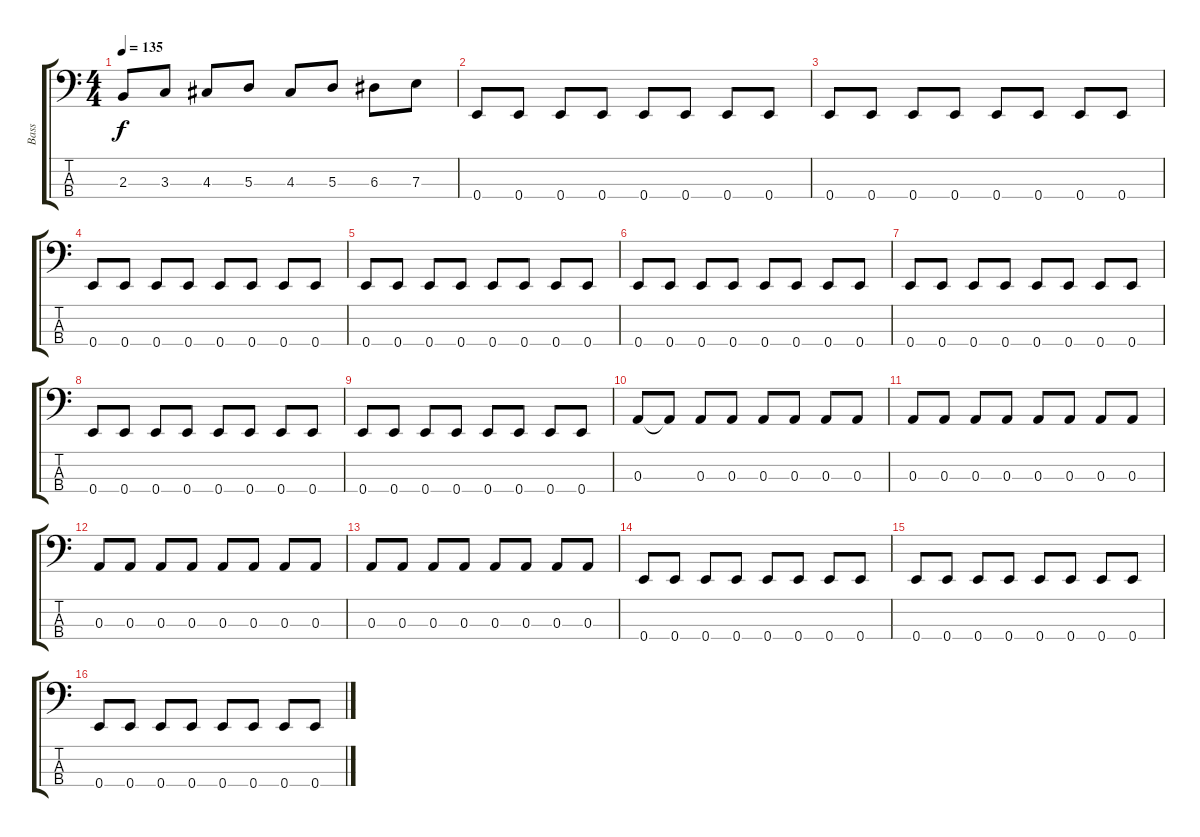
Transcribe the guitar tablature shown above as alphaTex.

\track ("Bass" "Bass") {instrument electricbassfinger}
\staff {score tabs}
\tuning (G2 D2 A1 E1) {hide}
\ts (4 4)
\tempo 135
\clef f4
\ks c
2.3{t}.8{dy f} 3.3.8 4.3.8 5.3.8 4.3.8 5.3.8 6.3.8 7.3.8 |
0.4.8 0.4.8 0.4.8 0.4.8 0.4.8 0.4.8 0.4.8 0.4.8 |
0.4.8 0.4.8 0.4.8 0.4.8 0.4.8 0.4.8 0.4.8 0.4.8 |
0.4.8 0.4.8 0.4.8 0.4.8 0.4.8 0.4.8 0.4.8 0.4.8 |
0.4.8 0.4.8 0.4.8 0.4.8 0.4.8 0.4.8 0.4.8 0.4.8 |
0.4.8 0.4.8 0.4.8 0.4.8 0.4.8 0.4.8 0.4.8 0.4.8 |
0.4.8 0.4.8 0.4.8 0.4.8 0.4.8 0.4.8 0.4.8 0.4.8 |
0.4.8 0.4.8 0.4.8 0.4.8 0.4.8 0.4.8 0.4.8 0.4.8 |
0.4.8 0.4.8 0.4.8 0.4.8 0.4.8 0.4.8 0.4.8 0.4.8 |
0.3.8 0.3{t}.8 0.3.8 0.3.8 0.3.8 0.3.8 0.3.8 0.3.8 |
0.3.8 0.3.8 0.3.8 0.3.8 0.3.8 0.3.8 0.3.8 0.3.8 |
0.3.8 0.3.8 0.3.8 0.3.8 0.3.8 0.3.8 0.3.8 0.3.8 |
0.3.8 0.3.8 0.3.8 0.3.8 0.3.8 0.3.8 0.3.8 0.3.8 |
0.4.8 0.4.8 0.4.8 0.4.8 0.4.8 0.4.8 0.4.8 0.4.8 |
0.4.8 0.4.8 0.4.8 0.4.8 0.4.8 0.4.8 0.4.8 0.4.8 |
0.4.8 0.4.8 0.4.8 0.4.8 0.4.8 0.4.8 0.4.8 0.4.8
